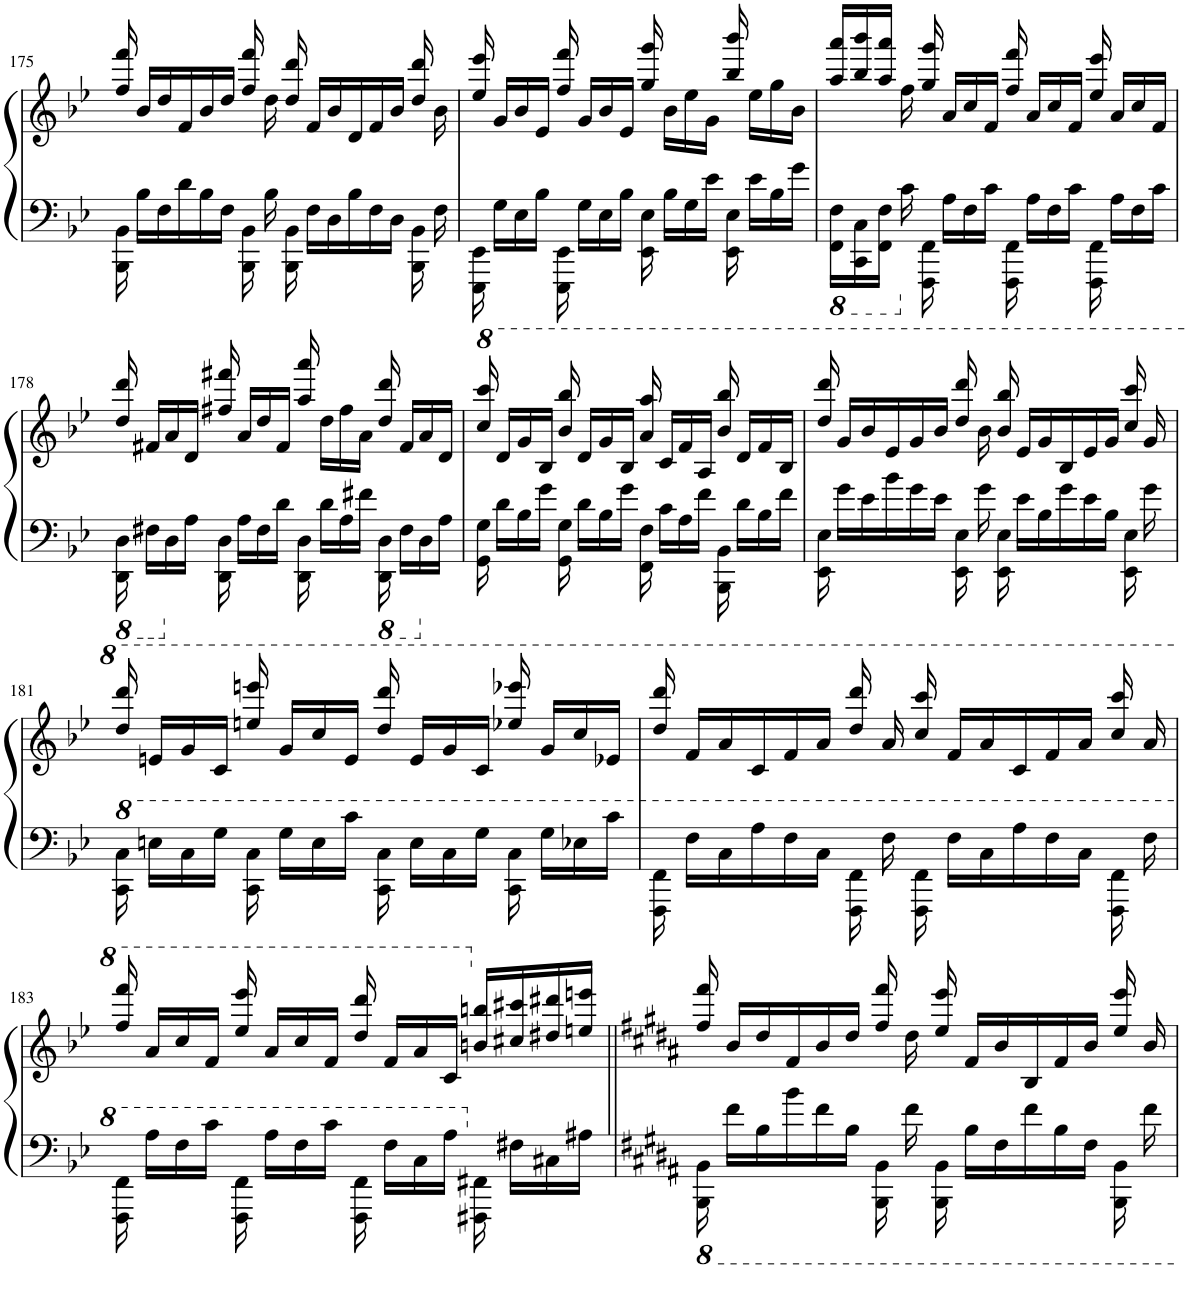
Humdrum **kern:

**kern	**kern
*part1	*part1
*staff2	*staff1
*I"Piano	*
*I'Pno.	*
!!LO:PB:g=z
*clefF4	*clefG2
*k[b-e-]	*k[b-e-]
*M4/4	*M4/4
=175	=175
16BBB-\ 16BB-\	16ff/ 16fff/
16B-\LL	16b-/LL
16F\	16dd/
16d\	16f/
16B-\	16b-/
16F\JJ	16dd/JJ
16BBB-\ 16BB-\	16ff/ 16fff/
16B-\	16dd\
16BBB-\ 16BB-\	16dd/ 16ddd/
16F\LL	16f/LL
16D\	16b-/
16B-\	16d/
16F\	16f/
16D\JJ	16b-/JJ
16BBB-\ 16BB-\	16dd/ 16ddd/
16F\	16b-\
=176	=176
16EEE-\ 16EE-\	16ee-/ 16eee-/
16G\LL	16g/LL
16E-\	16b-/
16B-\JJ	16e-/JJ
16EEE-\ 16EE-\	16ff/ 16fff/
16G\LL	16g/LL
16E-\	16b-/
16B-\JJ	16e-/JJ
16EE-\ 16E-\	16gg/ 16ggg/
16B-\LL	16b-\LL
16G\	16ee-\
16e-\JJ	16g\JJ
16EE-\ 16E-\	16bb-/ 16bbb-/
16e-\LL	16ee-\LL
16B-\	16gg\
16g\JJ	16b-\JJ
=177	=177
*8ba	*
16FFF\ 16FF\LL	16aa/ 16aaa/LL
16CCC\ 16CC\	16bb-/ 16bbb-/
16FFF\ 16FF\JJ	16aa/ 16aaa/JJ
*X8ba	*
16c\	16ff\
16FFF\ 16FF\	16gg/ 16ggg/
16A\LL	16a/LL
16F\	16cc/
16c\JJ	16f/JJ
16FFF\ 16FF\	16ff/ 16fff/
16A\LL	16a/LL
16F\	16cc/
16c\JJ	16f/JJ
16FFF\ 16FF\	16ee-/ 16eee-/
16A\LL	16a/LL
16F\	16cc/
16c\JJ	16f/JJ
!!LO:LB:g=z
=178	=178
*8ba	*
16DDD\ 16DD\	16dd/ 16ddd/
*X8ba	*
16F#X\LL	16f#X/LL
16D\	16a/
16A\JJ	16d/JJ
16DD\ 16D\	16ff#X/ 16fff#X/
16A\LL	16a/LL
16F#\	16dd/
16d\JJ	16f#/JJ
16DD\ 16D\	16aa/ 16aaa/
16d\LL	16dd\LL
16A\	16ff#\
16f#X\JJ	16a\JJ
*8ba	*
16DDD\ 16DD\	16dd/ 16ddd/
*X8ba	*
16F#\LL	16f#/LL
16D\	16a/
16A\JJ	16d/JJ
=179	=179
*	*8va
16GG\ 16G\	16ccc/ 16cccc/
16d\LL	16dd/LL
16B-\	16gg/
16g\JJ	16b-/JJ
16GG\ 16G\	16bb-/ 16bbb-/
16d\LL	16dd/LL
16B-\	16gg/
16g\JJ	16b-/JJ
16FF\ 16F\	16aa/ 16aaa/
16c\LL	16cc/LL
16A\	16ff/
16f\JJ	16a/JJ
16BBB-\ 16BB-\	16bb-/ 16bbb-/
16d\LL	16dd/LL
16B-\	16ff/
16f\JJ	16b-/JJ
=180	=180
16EE-\ 16E-\	16ddd/ 16dddd/
16g\LL	16gg/LL
16e-\	16bb-/
16b-\	16ee-/
16g\	16gg/
16e-\JJ	16bb-/JJ
16EE-\ 16E-\	16ddd/ 16dddd/
16g\	16bb-\
16EE-\ 16E-\	16bb-/ 16bbb-/
16e-\LL	16ee-/LL
16B-\	16gg/
16g\	16b-/
16e-\	16ee-/
16B-\JJ	16gg/JJ
16EE-\ 16E-\	16ccc/ 16cccc/
16g\	16gg/
!!LO:LB:g=z
=181	=181
*8va	*
16C\ 16c\	16ddd/ 16dddd/
16en\LL	16een/LL
16c\	16gg/
16g\JJ	16cc/JJ
16C\ 16c\	16eeen/ 16eeeen/
16g\LL	16gg/LL
16e\	16ccc/
16cc\JJ	16ee/JJ
16C\ 16c\	16ddd/ 16dddd/
16e\LL	16ee/LL
16c\	16gg/
16g\JJ	16cc/JJ
16C\ 16c\	16eee-X/ 16eeee-X/
16g\LL	16gg/LL
16e-X\	16ccc/
16cc\JJ	16ee-X/JJ
=182	=182
16FF\ 16F\	16ddd/ 16dddd/
16f\LL	16ff/LL
16c\	16aa/
16a\	16cc/
16f\	16ff/
16c\JJ	16aa/JJ
16FF\ 16F\	16ddd/ 16dddd/
16f\	16aa/
16FF\ 16F\	16ccc/ 16cccc/
16f\LL	16ff/LL
16c\	16aa/
16a\	16cc/
16f\	16ff/
16c\JJ	16aa/JJ
16FF\ 16F\	16ccc/ 16cccc/
16f\	16aa/
!!LO:LB:g=z
=183	=183
16FF\ 16F\	16fff/ 16ffff/
16a\LL	16aa/LL
16f\	16ccc/
16cc\JJ	16ff/JJ
16FF\ 16F\	16eee-/ 16eeee-/
16a\LL	16aa/LL
16f\	16ccc/
16cc\JJ	16ff/JJ
16FF\ 16F\	16ddd/ 16dddd/
16f\LL	16ff/LL
16c\	16aa/
16a\JJ	16cc/JJ
*X8va	*
*	*X8va
16FFF#X\ 16FF#X\	16bn/ 16bbn/LL
16F#X\LL	16cc#X/ 16ccc#X/
16C#X\	16dd#X/ 16ddd#X/
16A#X\JJ	16een/ 16eeen/JJ
=184||	=184||
*k[f#c#g#d#a#]	*k[f#c#g#d#a#]
16BBBB\ 16BBB\	16ff#/ 16fff#/
16F#\LL	16b/LL
16BB\	16dd#/
16B\	16f#/
16F#\	16b/
16BB\JJ	16dd#/JJ
16BBBB\ 16BBB\	16ff#/ 16fff#/
16F#\	16dd#\
16BBBB\ 16BBB\	16ee/ 16eee/
16BB\LL	16f#/LL
16FF#\	16b/
16F#\	16B/
16BB\	16f#/
16FF#\JJ	16b/JJ
16BBBB\ 16BBB\	16ee/ 16eee/
16F#\	16b/
=	=
*-	*-
